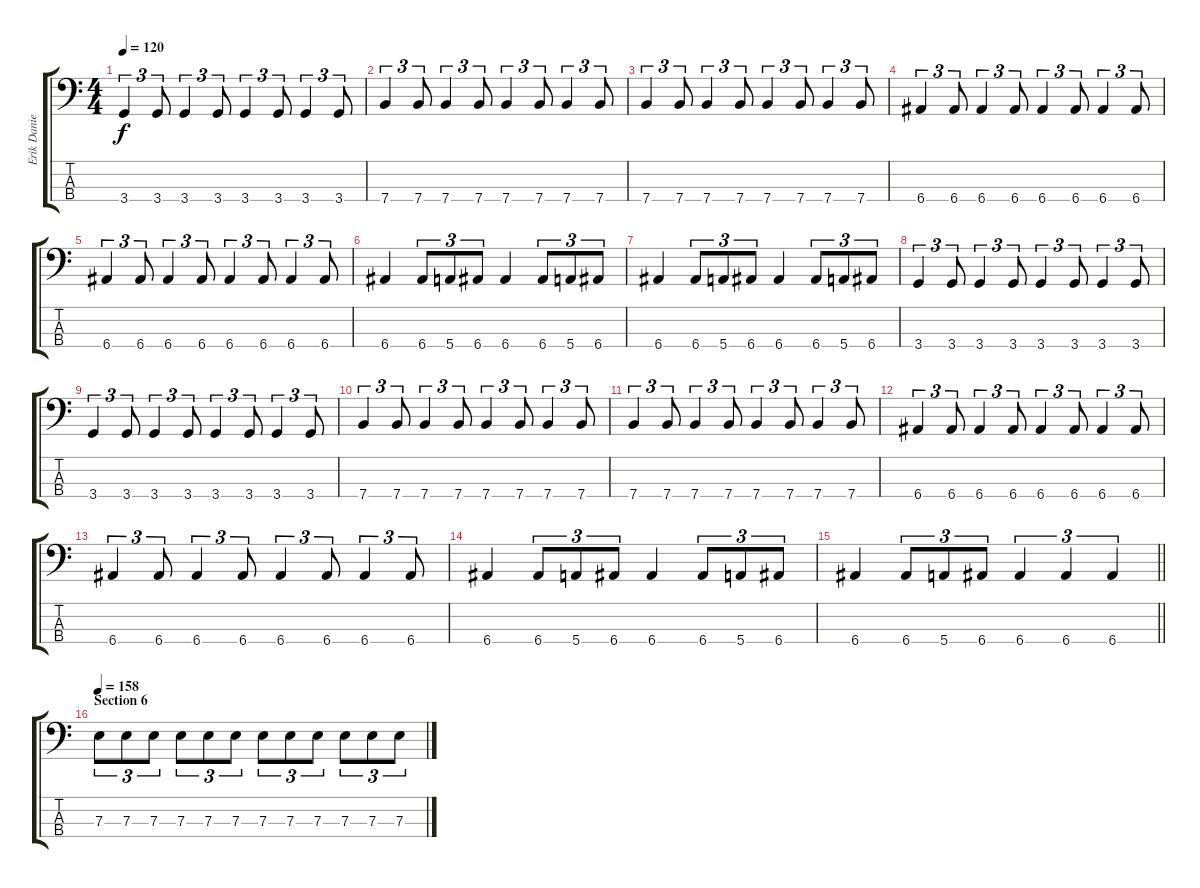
\track ("Erik Danielsson" "Erik Danie") {instrument electricbasspick}
\staff {score tabs}
\tuning (G2 D2 A1 E1) {hide}
\ts (4 4)
\tempo 120
\clef f4
\ks c
3.4.4{tu (3 2) dy f} 3.4.8{tu (3 2)} 3.4.4{tu (3 2)} 3.4.8{tu (3 2)} 3.4.4{tu (3 2)} 3.4.8{tu (3 2)} 3.4.4{tu (3 2)} 3.4.8{tu (3 2)} |
7.4.4{tu (3 2)} 7.4.8{tu (3 2)} 7.4.4{tu (3 2)} 7.4.8{tu (3 2)} 7.4.4{tu (3 2)} 7.4.8{tu (3 2)} 7.4.4{tu (3 2)} 7.4.8{tu (3 2)} |
7.4.4{tu (3 2)} 7.4.8{tu (3 2)} 7.4.4{tu (3 2)} 7.4.8{tu (3 2)} 7.4.4{tu (3 2)} 7.4.8{tu (3 2)} 7.4.4{tu (3 2)} 7.4.8{tu (3 2)} |
6.4.4{tu (3 2)} 6.4.8{tu (3 2)} 6.4.4{tu (3 2)} 6.4.8{tu (3 2)} 6.4.4{tu (3 2)} 6.4.8{tu (3 2)} 6.4.4{tu (3 2)} 6.4.8{tu (3 2)} |
6.4.4{tu (3 2)} 6.4.8{tu (3 2)} 6.4.4{tu (3 2)} 6.4.8{tu (3 2)} 6.4.4{tu (3 2)} 6.4.8{tu (3 2)} 6.4.4{tu (3 2)} 6.4.8{tu (3 2)} |
6.4.4 6.4.8{tu (3 2)} 5.4.8{tu (3 2)} 6.4.8{tu (3 2)} 6.4.4 6.4.8{tu (3 2)} 5.4.8{tu (3 2)} 6.4.8{tu (3 2)} |
6.4.4 6.4.8{tu (3 2)} 5.4.8{tu (3 2)} 6.4.8{tu (3 2)} 6.4.4 6.4.8{tu (3 2)} 5.4.8{tu (3 2)} 6.4.8{tu (3 2)} |
3.4.4{tu (3 2)} 3.4.8{tu (3 2)} 3.4.4{tu (3 2)} 3.4.8{tu (3 2)} 3.4.4{tu (3 2)} 3.4.8{tu (3 2)} 3.4.4{tu (3 2)} 3.4.8{tu (3 2)} |
3.4.4{tu (3 2)} 3.4.8{tu (3 2)} 3.4.4{tu (3 2)} 3.4.8{tu (3 2)} 3.4.4{tu (3 2)} 3.4.8{tu (3 2)} 3.4.4{tu (3 2)} 3.4.8{tu (3 2)} |
7.4.4{tu (3 2)} 7.4.8{tu (3 2)} 7.4.4{tu (3 2)} 7.4.8{tu (3 2)} 7.4.4{tu (3 2)} 7.4.8{tu (3 2)} 7.4.4{tu (3 2)} 7.4.8{tu (3 2)} |
7.4.4{tu (3 2)} 7.4.8{tu (3 2)} 7.4.4{tu (3 2)} 7.4.8{tu (3 2)} 7.4.4{tu (3 2)} 7.4.8{tu (3 2)} 7.4.4{tu (3 2)} 7.4.8{tu (3 2)} |
6.4.4{tu (3 2)} 6.4.8{tu (3 2)} 6.4.4{tu (3 2)} 6.4.8{tu (3 2)} 6.4.4{tu (3 2)} 6.4.8{tu (3 2)} 6.4.4{tu (3 2)} 6.4.8{tu (3 2)} |
6.4.4{tu (3 2)} 6.4.8{tu (3 2)} 6.4.4{tu (3 2)} 6.4.8{tu (3 2)} 6.4.4{tu (3 2)} 6.4.8{tu (3 2)} 6.4.4{tu (3 2)} 6.4.8{tu (3 2)} |
6.4.4 6.4.8{tu (3 2)} 5.4.8{tu (3 2)} 6.4.8{tu (3 2)} 6.4.4 6.4.8{tu (3 2)} 5.4.8{tu (3 2)} 6.4.8{tu (3 2)} |
\barLineRight lightlight
6.4.4 6.4.8{tu (3 2)} 5.4.8{tu (3 2)} 6.4.8{tu (3 2)} 6.4.4{tu (3 2)} 6.4.4{tu (3 2)} 6.4.4{tu (3 2)} |
\section ("" "Section 6")
\tempo 158
7.3.8{tu (3 2)} 7.3.8{tu (3 2)} 7.3.8{tu (3 2)} 7.3.8{tu (3 2)} 7.3.8{tu (3 2)} 7.3.8{tu (3 2)} 7.3.8{tu (3 2)} 7.3.8{tu (3 2)} 7.3.8{tu (3 2)} 7.3.8{tu (3 2)} 7.3.8{tu (3 2)} 7.3.8{tu (3 2)}
